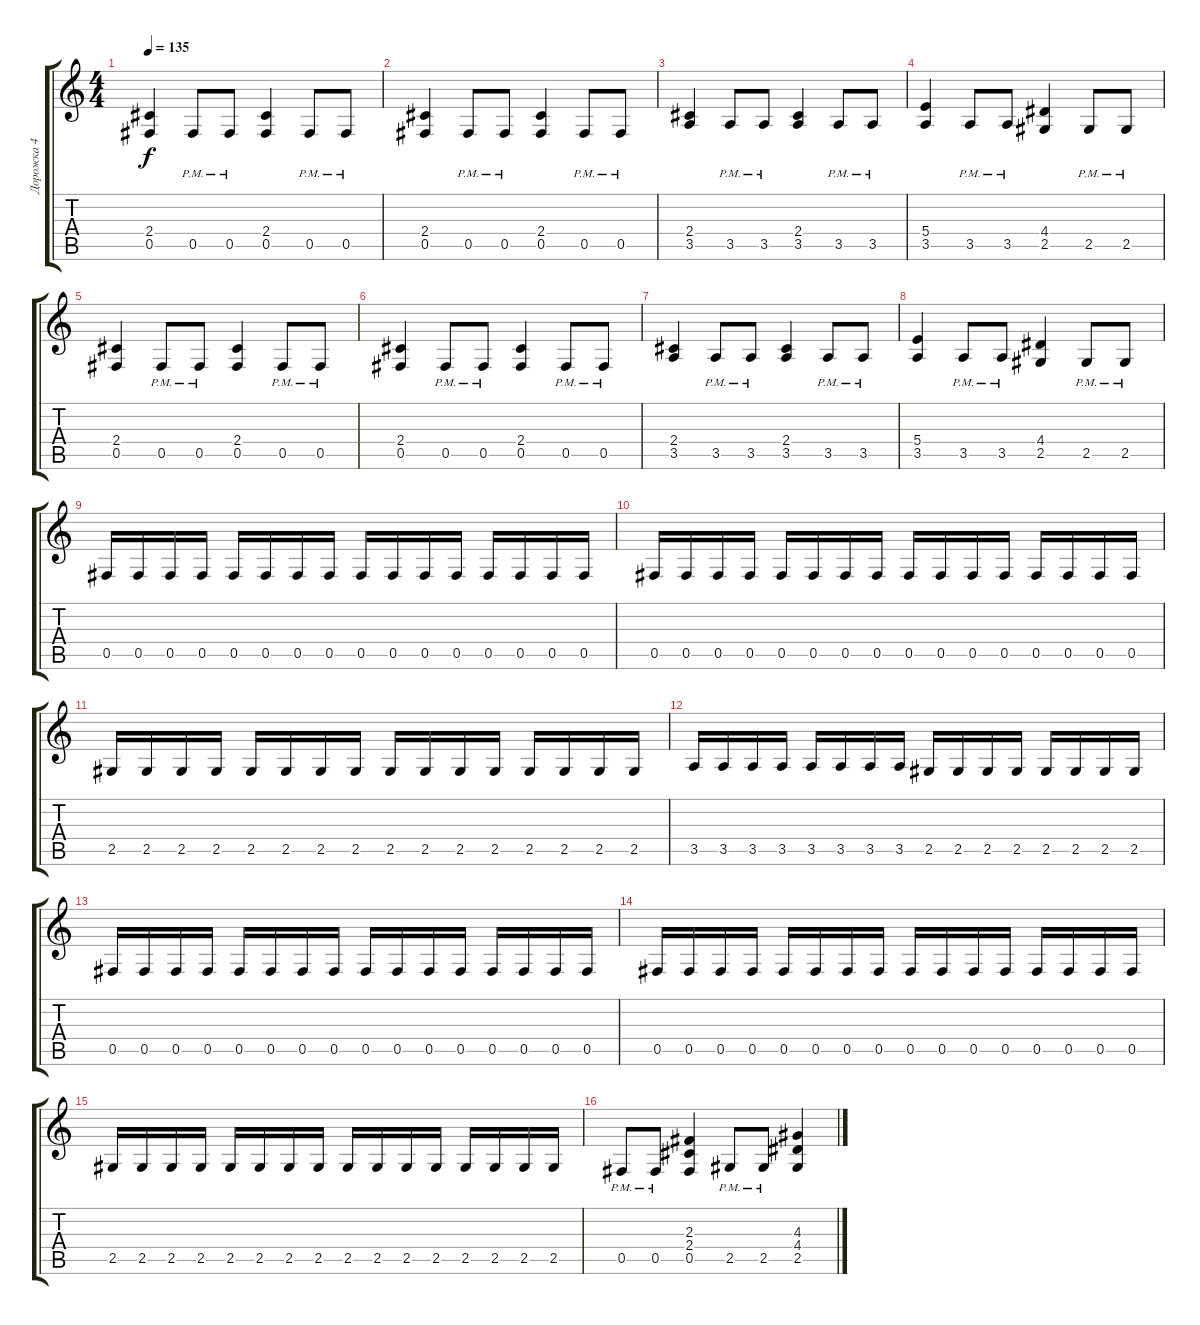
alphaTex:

\track ("Дорожка 4" "Дорожка 4") {instrument overdrivenguitar}
\staff {score tabs}
\tuning (Db4 Ab3 E3 B2 Gb2 Db2) {hide}
\ts (4 4)
\tempo 135
\clef g2
\ks c
(2.4 0.5).4{dy f} 0.5{pm}.8 0.5{pm}.8 (2.4 0.5).4 0.5{pm}.8 0.5{pm}.8 |
(2.4 0.5).4 0.5{pm}.8 0.5{pm}.8 (2.4 0.5).4 0.5{pm}.8 0.5{pm}.8 |
(2.4 3.5).4 3.5{pm}.8 3.5{pm}.8 (2.4 3.5).4 3.5{pm}.8 3.5{pm}.8 |
(5.4 3.5).4 3.5{pm}.8 3.5{pm}.8 (4.4 2.5).4 2.5{pm}.8 2.5{pm}.8 |
(2.4 0.5).4 0.5{pm}.8 0.5{pm}.8 (2.4 0.5).4 0.5{pm}.8 0.5{pm}.8 |
(2.4 0.5).4 0.5{pm}.8 0.5{pm}.8 (2.4 0.5).4 0.5{pm}.8 0.5{pm}.8 |
(2.4 3.5).4 3.5{pm}.8 3.5{pm}.8 (2.4 3.5).4 3.5{pm}.8 3.5{pm}.8 |
(5.4 3.5).4 3.5{pm}.8 3.5{pm}.8 (4.4 2.5).4 2.5{pm}.8 2.5{pm}.8 |
0.5.16 0.5.16 0.5.16 0.5.16 0.5.16 0.5.16 0.5.16 0.5.16 0.5.16 0.5.16 0.5.16 0.5.16 0.5.16 0.5.16 0.5.16 0.5.16 |
0.5.16 0.5.16 0.5.16 0.5.16 0.5.16 0.5.16 0.5.16 0.5.16 0.5.16 0.5.16 0.5.16 0.5.16 0.5.16 0.5.16 0.5.16 0.5.16 |
2.5.16 2.5.16 2.5.16 2.5.16 2.5.16 2.5.16 2.5.16 2.5.16 2.5.16 2.5.16 2.5.16 2.5.16 2.5.16 2.5.16 2.5.16 2.5.16 |
3.5.16 3.5.16 3.5.16 3.5.16 3.5.16 3.5.16 3.5.16 3.5.16 2.5.16 2.5.16 2.5.16 2.5.16 2.5.16 2.5.16 2.5.16 2.5.16 |
0.5.16 0.5.16 0.5.16 0.5.16 0.5.16 0.5.16 0.5.16 0.5.16 0.5.16 0.5.16 0.5.16 0.5.16 0.5.16 0.5.16 0.5.16 0.5.16 |
0.5.16 0.5.16 0.5.16 0.5.16 0.5.16 0.5.16 0.5.16 0.5.16 0.5.16 0.5.16 0.5.16 0.5.16 0.5.16 0.5.16 0.5.16 0.5.16 |
2.5.16 2.5.16 2.5.16 2.5.16 2.5.16 2.5.16 2.5.16 2.5.16 2.5.16 2.5.16 2.5.16 2.5.16 2.5.16 2.5.16 2.5.16 2.5.16 |
0.5{pm}.8 0.5{pm}.8 (2.3 2.4 0.5).4 2.5{pm}.8 2.5{pm}.8 (4.3 4.4 2.5).4
